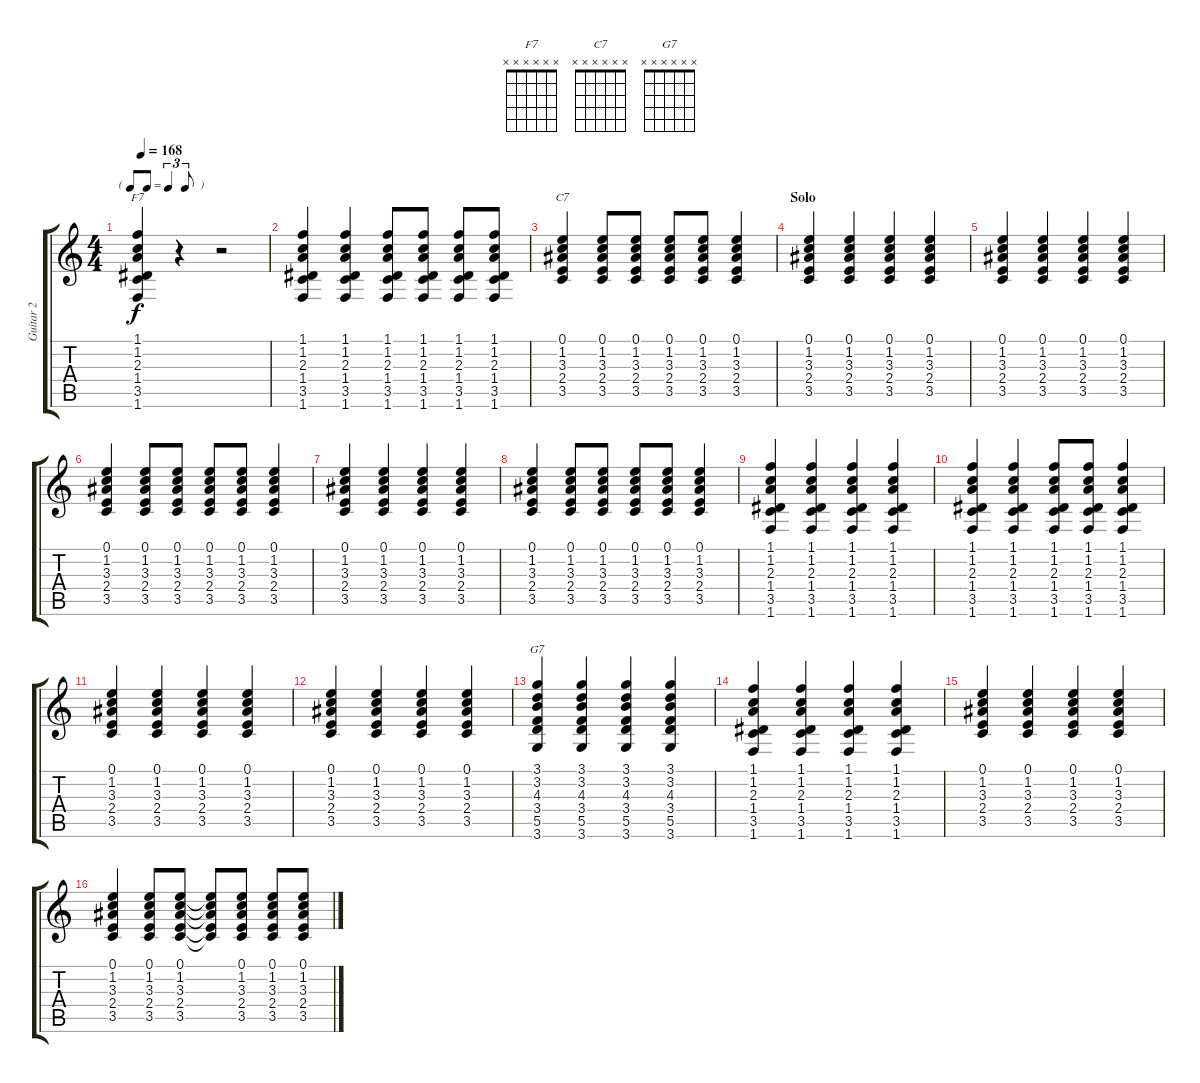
\track ("Guitar 2" "Guitar 2") {instrument acousticguitarnylon}
\staff {score tabs}
\tuning (E4 B3 G3 D3 A2 E2) {hide}
\chord ("F7" x x x x x x) {firstfret 0}
\chord ("C7" x x x x x x) {firstfret 0}
\chord ("G7" x x x x x x) {firstfret 0}
\ts (4 4)
\tf triplet8th
\tempo 168
\clef g2
\ks c
(1.1 1.2 2.3 1.4 3.5 1.6).4{ch "F7" dy f} r.4 r.2 |
(1.1 1.2 2.3 1.4 3.5 1.6).4 (1.1 1.2 2.3 1.4 3.5 1.6).4 (1.1 1.2 2.3 1.4 3.5 1.6).8 (1.1 1.2 2.3 1.4 3.5 1.6).8 (1.1 1.2 2.3 1.4 3.5 1.6).8 (1.1 1.2 2.3 1.4 3.5 1.6).8 |
(0.1 1.2 3.3 2.4 3.5).4{ch "C7"} (0.1 1.2 3.3 2.4 3.5).8 (0.1 1.2 3.3 2.4 3.5).8 (0.1 1.2 3.3 2.4 3.5).8 (0.1 1.2 3.3 2.4 3.5).8 (0.1 1.2 3.3 2.4 3.5).4 |
\section ("" "Solo")
(0.1 1.2 3.3 2.4 3.5).4 (0.1 1.2 3.3 2.4 3.5).4 (0.1 1.2 3.3 2.4 3.5).4 (0.1 1.2 3.3 2.4 3.5).4 |
(0.1 1.2 3.3 2.4 3.5).4 (0.1 1.2 3.3 2.4 3.5).4 (0.1 1.2 3.3 2.4 3.5).4 (0.1 1.2 3.3 2.4 3.5).4 |
(0.1 1.2 3.3 2.4 3.5).4 (0.1 1.2 3.3 2.4 3.5).8 (0.1 1.2 3.3 2.4 3.5).8 (0.1 1.2 3.3 2.4 3.5).8 (0.1 1.2 3.3 2.4 3.5).8 (0.1 1.2 3.3 2.4 3.5).4 |
(0.1 1.2 3.3 2.4 3.5).4 (0.1 1.2 3.3 2.4 3.5).4 (0.1 1.2 3.3 2.4 3.5).4 (0.1 1.2 3.3 2.4 3.5).4 |
(0.1 1.2 3.3 2.4 3.5).4 (0.1 1.2 3.3 2.4 3.5).8 (0.1 1.2 3.3 2.4 3.5).8 (0.1 1.2 3.3 2.4 3.5).8 (0.1 1.2 3.3 2.4 3.5).8 (0.1 1.2 3.3 2.4 3.5).4 |
(1.1 1.2 2.3 1.4 3.5 1.6).4 (1.1 1.2 2.3 1.4 3.5 1.6).4 (1.1 1.2 2.3 1.4 3.5 1.6).4 (1.1 1.2 2.3 1.4 3.5 1.6).4 |
(1.1 1.2 2.3 1.4 3.5 1.6).4 (1.1 1.2 2.3 1.4 3.5 1.6).4 (1.1 1.2 2.3 1.4 3.5 1.6).8 (1.1 1.2 2.3 1.4 3.5 1.6).8 (1.1 1.2 2.3 1.4 3.5 1.6).4 |
(0.1 1.2 3.3 2.4 3.5).4 (0.1 1.2 3.3 2.4 3.5).4 (0.1 1.2 3.3 2.4 3.5).4 (0.1 1.2 3.3 2.4 3.5).4 |
(0.1 1.2 3.3 2.4 3.5).4 (0.1 1.2 3.3 2.4 3.5).4 (0.1 1.2 3.3 2.4 3.5).4 (0.1 1.2 3.3 2.4 3.5).4 |
(3.1 3.2 4.3 3.4 5.5 3.6).4{ch "G7"} (3.1 3.2 4.3 3.4 5.5 3.6).4 (3.1 3.2 4.3 3.4 5.5 3.6).4 (3.1 3.2 4.3 3.4 5.5 3.6).4 |
(1.1 1.2 2.3 1.4 3.5 1.6).4 (1.1 1.2 2.3 1.4 3.5 1.6).4 (1.1 1.2 2.3 1.4 3.5 1.6).4 (1.1 1.2 2.3 1.4 3.5 1.6).4 |
(0.1 1.2 3.3 2.4 3.5).4 (0.1 1.2 3.3 2.4 3.5).4 (0.1 1.2 3.3 2.4 3.5).4 (0.1 1.2 3.3 2.4 3.5).4 |
(0.1 1.2 3.3 2.4 3.5).4 (0.1 1.2 3.3 2.4 3.5).8 (0.1 1.2 3.3 2.4 3.5).8 (0.1{t} 1.2{t} 3.3{t} 2.4{t} 3.5{t}).8 (0.1 1.2 3.3 2.4 3.5).8 (0.1 1.2 3.3 2.4 3.5).8 (0.1 1.2 3.3 2.4 3.5).8
